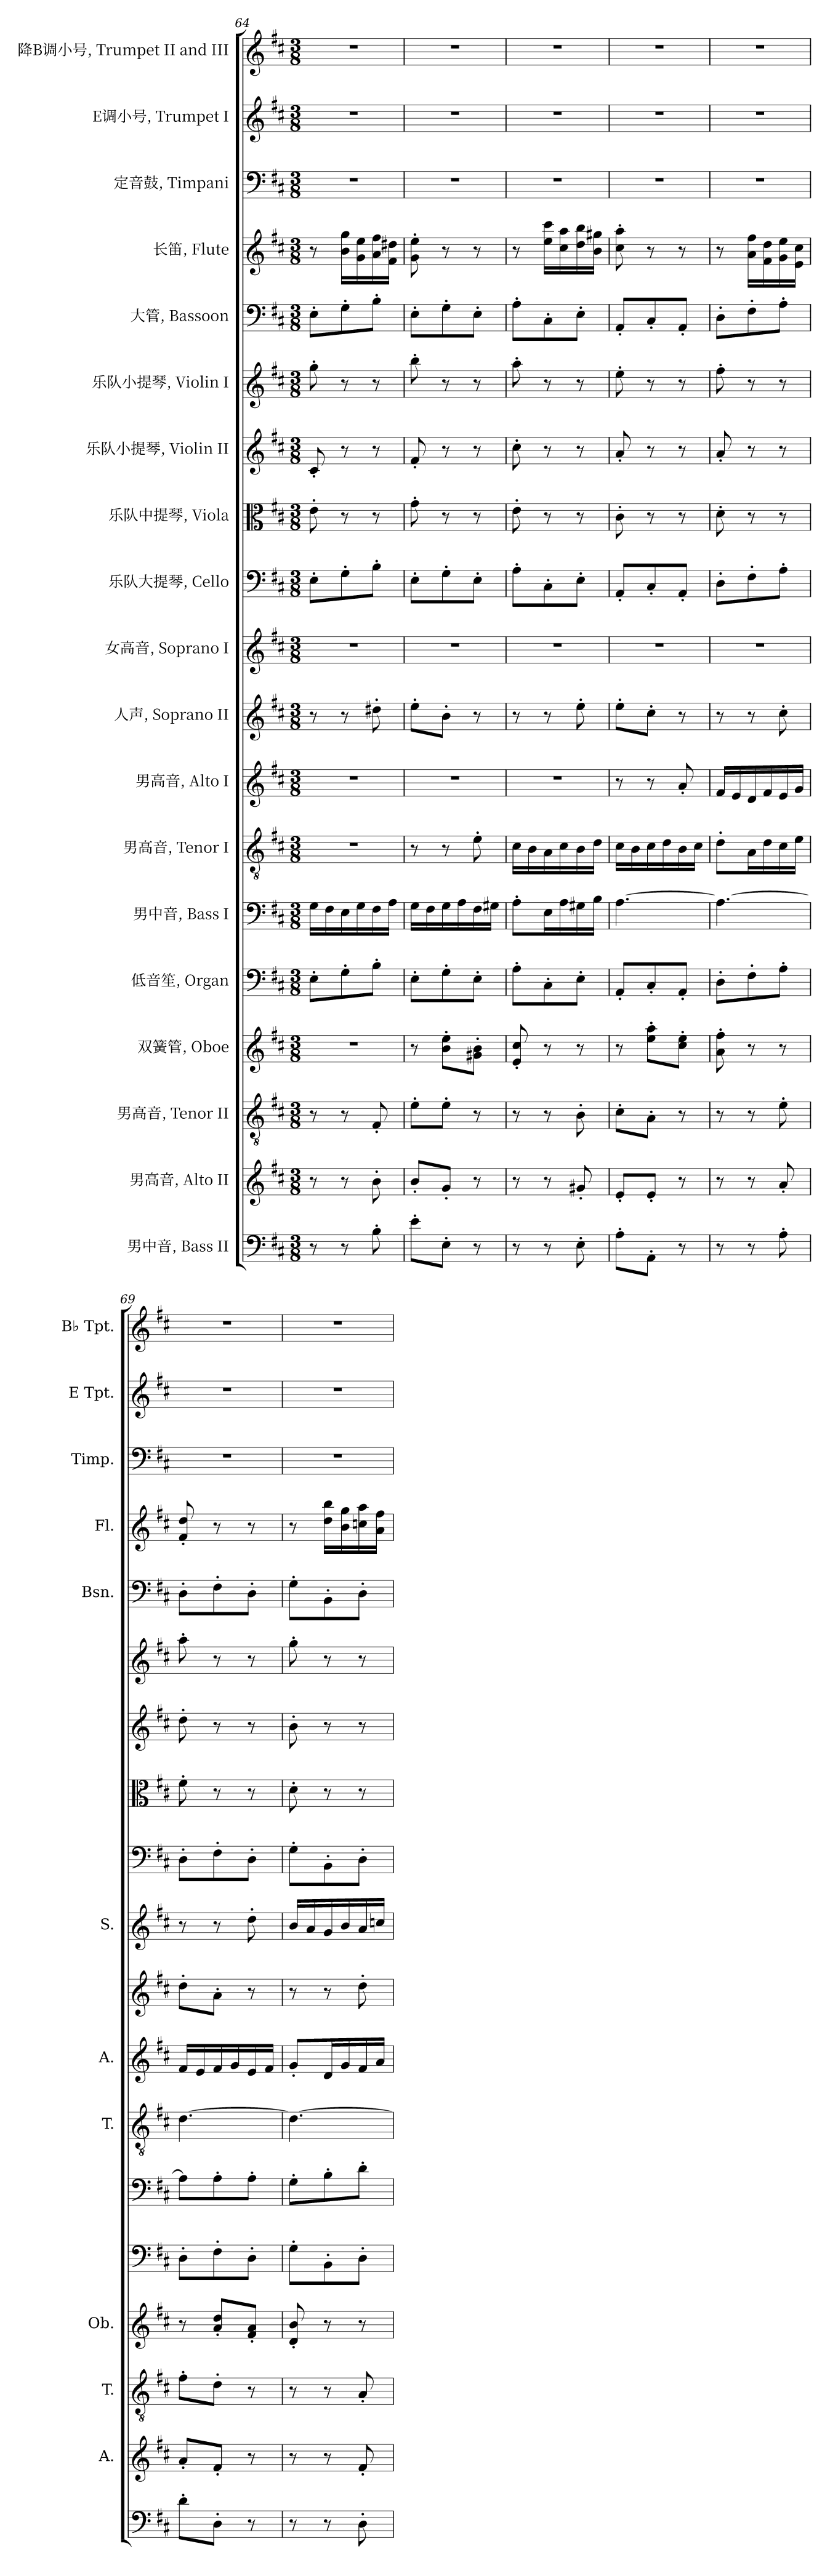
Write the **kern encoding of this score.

**kern	**kern	**kern	**kern	**kern	**kern	**kern	**kern	**kern	**kern	**kern	**kern	**kern	**kern	**kern	**kern	**kern	**kern	**kern
*part19	*part18	*part17	*part16	*part15	*part14	*part13	*part12	*part11	*part10	*part9	*part8	*part7	*part6	*part5	*part4	*part3	*part2	*part1
*staff19	*staff18	*staff17	*staff16	*staff15	*staff14	*staff13	*staff12	*staff11	*staff10	*staff9	*staff8	*staff7	*staff6	*staff5	*staff4	*staff3	*staff2	*staff1
*I"男中音, Bass II	*I"男高音, Alto II	*I"男高音, Tenor II	*I"双簧管, Oboe	*I"低音笙, Organ	*I"男中音, Bass I	*I"男高音, Tenor I	*I"男高音, Alto I	*I"人声, Soprano II	*I"女高音, Soprano I	*I"乐队大提琴, Cello	*I"乐队中提琴, Viola	*I"乐队小提琴, Violin II	*I"乐队小提琴, Violin I	*I"大管, Bassoon	*I"长笛, Flute	*I"定音鼓, Timpani	*I"E调小号, Trumpet I	*I"降B调小号, Trumpet II and III
*	*I'A.	*I'T.	*I'Ob.	*	*	*I'T.	*I'A.	*	*I'S.	*	*	*	*	*I'Bsn.	*I'Fl.	*I'Timp.	*I'E Tpt.	*I'B♭ Tpt.
!!LO:PB:g=z
*clefF4	*clefG2	*clefGv2	*clefG2	*clefF4	*clefF4	*clefGv2	*clefG2	*clefG2	*clefG2	*clefF4	*clefC3	*clefG2	*clefG2	*clefF4	*clefG2	*clefF4	*clefG2	*clefG2
*	*	*	*	*	*	*	*	*	*	*	*	*	*	*	*	*	*ITrd-3c-4	*ITrd1c2
*k[f#c#]	*k[f#c#]	*k[f#c#]	*k[f#c#]	*k[f#c#]	*k[f#c#]	*k[f#c#]	*k[f#c#]	*k[f#c#]	*k[f#c#]	*k[f#c#]	*k[f#c#]	*k[f#c#]	*k[f#c#]	*k[f#c#]	*k[f#c#]	*k[f#c#]	*k[b-e-a-d-g-c-]	*k[]
*M3/8	*M3/8	*M3/8	*M3/8	*M3/8	*M3/8	*M3/8	*M3/8	*M3/8	*M3/8	*M3/8	*M3/8	*M3/8	*M3/8	*M3/8	*M3/8	*M3/8	*M3/8	*M3/8
=64	=64	=64	=64	=64	=64	=64	=64	=64	=64	=64	=64	=64	=64	=64	=64	=64	=64	=64
8r	8r	8r	4.r	8E'\L	16G\LL	4.r	4.r	8r	4.r	8E'\L	8e'\	8c#'/	8gg'\	8E'\L	8r	4.r	4.r	4.r
.	.	.	.	.	16F#\	.	.	.	.	.	.	.	.	.	.	.	.	.
8r	8r	8r	.	8G'\	16E\	.	.	8r	.	8G'\	8r	8r	8r	8G'\	16b\ 16gg\LL	.	.	.
.	.	.	.	.	16G\	.	.	.	.	.	.	.	.	.	16g\ 16ee\	.	.	.
8B'\	8b'\	8F#'/	.	8B'\J	16F#\	.	.	8dd#X'\	.	8B'\J	8r	8r	8r	8B'\J	16a\ 16ff#\	.	.	.
.	.	.	.	.	16A\JJ	.	.	.	.	.	.	.	.	.	16f#\ 16dd#X\JJ	.	.	.
=65	=65	=65	=65	=65	=65	=65	=65	=65	=65	=65	=65	=65	=65	=65	=65	=65	=65	=65
8e'\L	8b'/L	8e'\L	8r	8E'\L	16G\LL	8r	4.r	8ee'\L	4.r	8E'\L	8g'\	8f#'/	8bb'\	8E'\L	8g\' 8ee\'	4.r	4.r	4.r
.	.	.	.	.	16F#\	.	.	.	.	.	.	.	.	.	.	.	.	.
8E'\J	8g'/J	8e'\J	8b\' 8ee\'L	8G'\	16G\	8r	.	8b'\J	.	8G'\	8r	8r	8r	8G'\	8r	.	.	.
.	.	.	.	.	16A\	.	.	.	.	.	.	.	.	.	.	.	.	.
8r	8r	8r	8g#X\' 8b\'J	8E'\J	16F#\	8e'\	.	8r	.	8E'\J	8r	8r	8r	8E'\J	8r	.	.	.
.	.	.	.	.	16G#X\JJ	.	.	.	.	.	.	.	.	.	.	.	.	.
=66	=66	=66	=66	=66	=66	=66	=66	=66	=66	=66	=66	=66	=66	=66	=66	=66	=66	=66
8r	8r	8r	8e/' 8cc#/'	8A'\L	8A'\L	16c#\LL	4.r	8r	4.r	8A'\L	8e'\	8cc#'\	8aa'\	8A'\L	8r	4.r	4.r	4.r
.	.	.	.	.	.	16B\	.	.	.	.	.	.	.	.	.	.	.	.
8r	8r	8r	8r	8C#'\	16E\L	16A\	.	8r	.	8C#'\	8r	8r	8r	8C#'\	16ee\ 16ccc#\LL	.	.	.
.	.	.	.	.	16A\	16c#\	.	.	.	.	.	.	.	.	16cc#\ 16aa\	.	.	.
8E'\	8g#X'/	8B'\	8r	8E'\J	16G#X\	16B\	.	8ee'\	.	8E'\J	8r	8r	8r	8E'\J	16dd\ 16bb\	.	.	.
.	.	.	.	.	16B\JJ	16d\JJ	.	.	.	.	.	.	.	.	16b\ 16gg#X\JJ	.	.	.
=67	=67	=67	=67	=67	=67	=67	=67	=67	=67	=67	=67	=67	=67	=67	=67	=67	=67	=67
8A'\L	8e'/L	8c#'\L	8r	8AA'/L	[4.A\	16c#\LL	8r	8ee'\L	4.r	8AA'/L	8c#'\	8a'/	8ee'\	8AA'/L	8cc#\' 8aa\'	4.r	4.r	4.r
.	.	.	.	.	.	16B\	.	.	.	.	.	.	.	.	.	.	.	.
8AA'\J	8e'/J	8A'\J	8ee\' 8aa\'L	8C#'/	.	16c#\	8r	8cc#'\J	.	8C#'/	8r	8r	8r	8C#'/	8r	.	.	.
.	.	.	.	.	.	16d\	.	.	.	.	.	.	.	.	.	.	.	.
8r	8r	8r	8cc#\' 8ee\'J	8AA'/J	.	16B\	8a'/	8r	.	8AA'/J	8r	8r	8r	8AA'/J	8r	.	.	.
.	.	.	.	.	.	16c#\JJ	.	.	.	.	.	.	.	.	.	.	.	.
=68	=68	=68	=68	=68	=68	=68	=68	=68	=68	=68	=68	=68	=68	=68	=68	=68	=68	=68
8r	8r	8r	8a\' 8ff#\'	8D'\L	4.A\_	8d'\L	16f#/LL	8r	4.r	8D'\L	8d'\	8a'/	8ff#'\	8D'\L	8r	4.r	4.r	4.r
.	.	.	.	.	.	.	16e/	.	.	.	.	.	.	.	.	.	.	.
8r	8r	8r	8r	8F#'\	.	16A\L	16d/	8r	.	8F#'\	8r	8r	8r	8F#'\	16a\ 16ff#\LL	.	.	.
.	.	.	.	.	.	16d\	16f#/	.	.	.	.	.	.	.	16f#\ 16dd\	.	.	.
8A'\	8a'/	8e'\	8r	8A'\J	.	16c#\	16e/	8cc#'\	.	8A'\J	8r	8r	8r	8A'\J	16g\ 16ee\	.	.	.
.	.	.	.	.	.	16e\JJ	16g/JJ	.	.	.	.	.	.	.	16e\ 16cc#\JJ	.	.	.
!!LO:PB:g=z
=69	=69	=69	=69	=69	=69	=69	=69	=69	=69	=69	=69	=69	=69	=69	=69	=69	=69	=69
8d'\L	8a'/L	8f#'\L	8r	8D'\L	8A\L]	[4.d\	16f#/LL	8dd'\L	8r	8D'\L	8f#'\	8dd'\	8aa'\	8D'\L	8f#/' 8dd/'	4.r	4.r	4.r
.	.	.	.	.	.	.	16e/	.	.	.	.	.	.	.	.	.	.	.
8D'\J	8f#'/J	8d'\J	8a/' 8dd/'L	8F#'\	8A'\	.	16f#/	8a'\J	8r	8F#'\	8r	8r	8r	8F#'\	8r	.	.	.
.	.	.	.	.	.	.	16g/	.	.	.	.	.	.	.	.	.	.	.
8r	8r	8r	8f#/' 8a/'J	8D'\J	8A'\J	.	16e/	8r	8dd'\	8D'\J	8r	8r	8r	8D'\J	8r	.	.	.
.	.	.	.	.	.	.	16f#/JJ	.	.	.	.	.	.	.	.	.	.	.
=70	=70	=70	=70	=70	=70	=70	=70	=70	=70	=70	=70	=70	=70	=70	=70	=70	=70	=70
8r	8r	8r	8d/' 8b/'	8G'\L	8G'\L	4.d\_	8g'/L	8r	16b/LL	8G'\L	8d'\	8b'\	8gg'\	8G'\L	8r	4.r	4.r	4.r
.	.	.	.	.	.	.	.	.	16a/	.	.	.	.	.	.	.	.	.
8r	8r	8r	8r	8BB'\	8B'\	.	16d/L	8r	16g/	8BB'\	8r	8r	8r	8BB'\	16dd\ 16bb\LL	.	.	.
.	.	.	.	.	.	.	16g/	.	16b/	.	.	.	.	.	16b\ 16gg\	.	.	.
8D'\	8f#'/	8A'/	8r	8D'\J	8d'\J	.	16f#/	8dd'\	16a/	8D'\J	8r	8r	8r	8D'\J	16ccn\ 16aa\	.	.	.
.	.	.	.	.	.	.	16a/JJ	.	16ccn/JJ	.	.	.	.	.	16a\ 16ff#\JJ	.	.	.
=	=	=	=	=	=	=	=	=	=	=	=	=	=	=	=	=	=	=
*-	*-	*-	*-	*-	*-	*-	*-	*-	*-	*-	*-	*-	*-	*-	*-	*-	*-	*-
